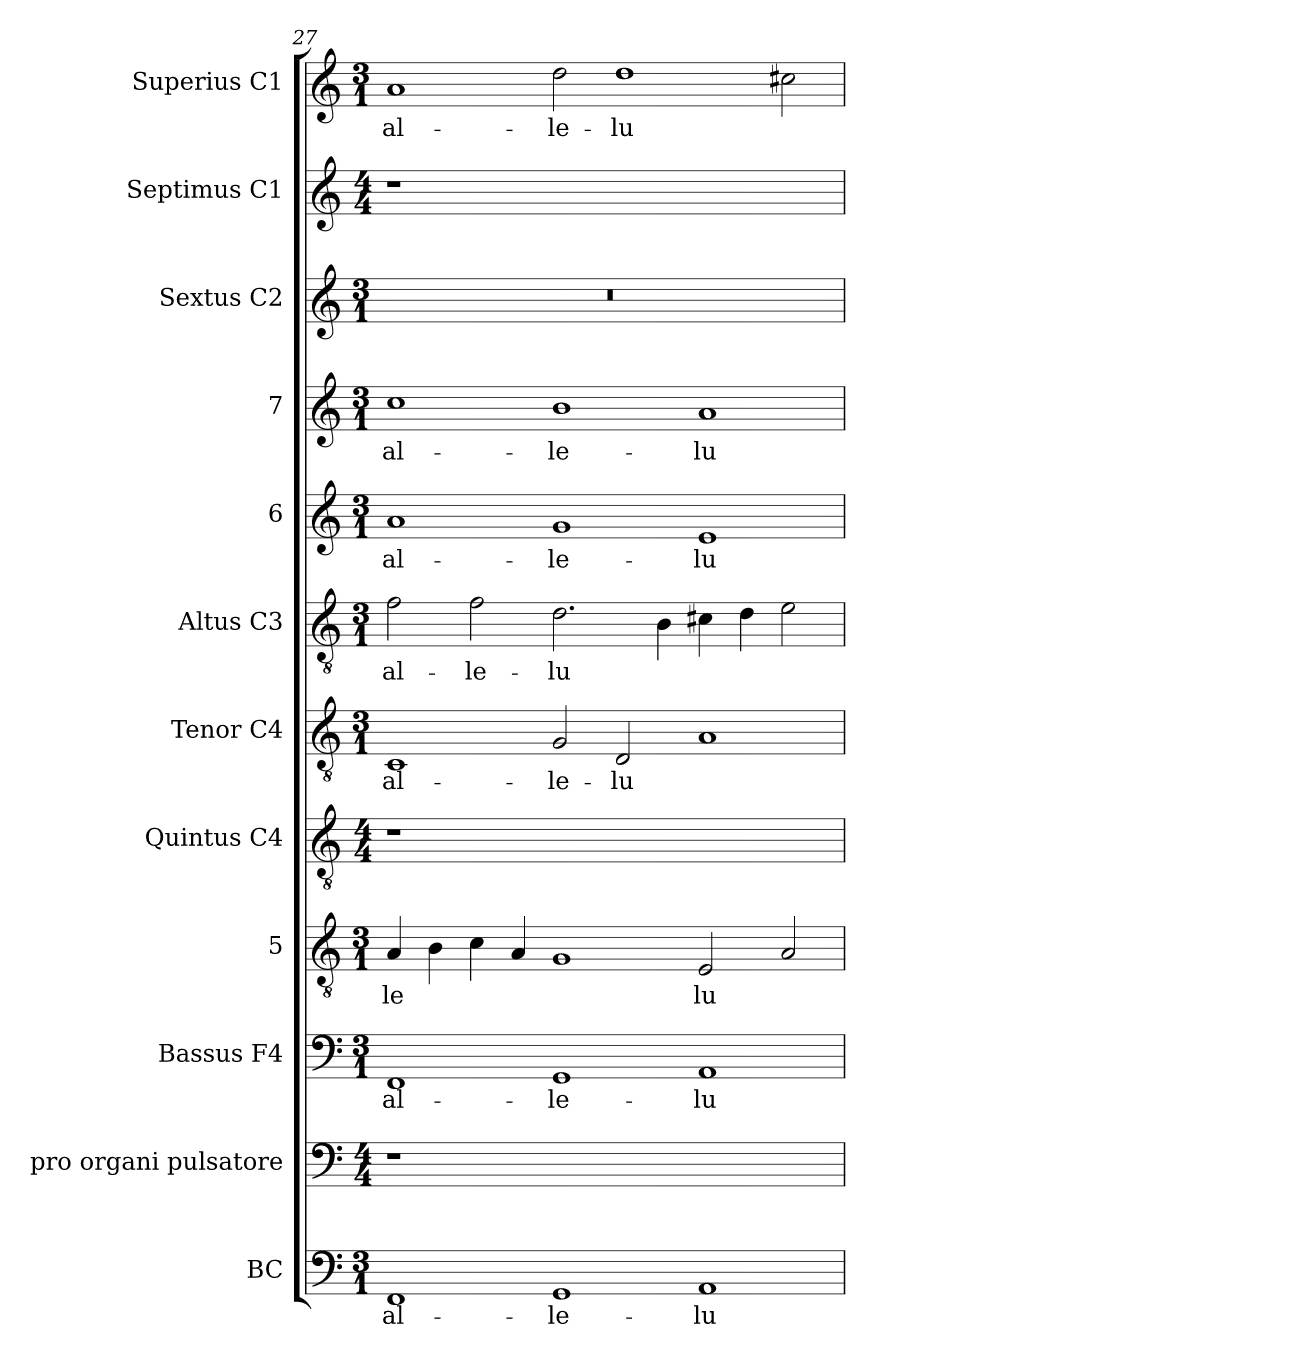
**kern	**text	**kern	**kern	**text	**kern	**text	**kern	**kern	**text	**kern	**text	**kern	**text	**kern	**text	**kern	**kern	**kern	**text
*part12	*part12	*part11	*part10	*part10	*part9	*part9	*part8	*part7	*part7	*part6	*part6	*part5	*part5	*part4	*part4	*part3	*part2	*part1	*part1
*staff12	*staff12	*staff11	*staff10	*staff10	*staff9	*staff9	*staff8	*staff7	*staff7	*staff6	*staff6	*staff5	*staff5	*staff4	*staff4	*staff3	*staff2	*staff1	*staff1
*I"BC	*	*I"pro organi  pulsatore	*I"Bassus  F4	*	*I"5	*	*I"Quintus  C4	*I"Tenor  C4	*	*I"Altus  C3	*	*I"6	*	*I"7	*	*I"Sextus  C2	*I"Septimus  C1	*I"Superius  C1	*
*I'BC	*	*	*I'B	*	*	*	*	*I'T	*	*I'A	*	*	*	*	*	*I'S	*	*I'S	*
*clefF4	*	*clefF4	*clefF4	*	*clefGv2	*	*clefGv2	*clefGv2	*	*clefGv2	*	*clefG2	*	*clefG2	*	*clefG2	*clefG2	*clefG2	*
*k[]	*	*k[]	*k[]	*	*k[]	*	*k[]	*k[]	*	*k[]	*	*k[]	*	*k[]	*	*k[]	*k[]	*k[]	*
*C:	*	*C:	*C:	*	*C:	*	*C:	*C:	*	*C:	*	*C:	*	*C:	*	*C:	*C:	*C:	*
*M3/1	*	*M4/4	*M3/1	*	*M3/1	*	*M4/4	*M3/1	*	*M3/1	*	*M3/1	*	*M3/1	*	*M3/1	*M4/4	*M3/1	*
=27	=27	=27	=27	=27	=27	=27	=27	=27	=27	=27	=27	=27	=27	=27	=27	=27	=27	=27	=27
!	!LO:LY:a:cj	!	!	!LO:LY:b:cj	!	!LO:LY:b:cj	!	!	!LO:LY:b:cj	!	!LO:LY:b:cj	!	!LO:LY:b:cj	!	!LO:LY:b:cj	!	!	!	!LO:LY:b:cj
1FF	al-	1r	1FF	al-	4A/	-le-	1r	1C	al-	2f\	al-	1a	al-	1cc	al-	0.r	1r	1a	al-
!	!	!	!	!	!	!LO:LY:b:cj	!	!	!	!	!	!	!	!	!	!	!	!	!
.	.	.	.	.	4B\	--	.	.	.	.	.	.	.	.	.	.	.	.	.
!	!	!	!	!	!	!LO:LY:b:cj	!	!	!	!	!LO:LY:b:cj	!	!	!	!	!	!	!	!
.	.	.	.	.	4c\	--	.	.	.	2f\	-le-	.	.	.	.	.	.	.	.
!	!	!	!	!	!	!LO:LY:b:cj	!	!	!	!	!	!	!	!	!	!	!	!	!
.	.	.	.	.	4A/	--	.	.	.	.	.	.	.	.	.	.	.	.	.
!	!LO:LY:a:cj	!	!	!LO:LY:b:cj	!	!LO:LY:b:cj	!	!	!LO:LY:b:cj	!	!LO:LY:b:cj	!	!LO:LY:b:cj	!	!LO:LY:b:cj	!	!	!	!LO:LY:b:cj
1GG	-le-	0ryy	1GG	-le-	1G	--	0ryy	2G/	-le-	2.d\	-lu-	1g	-le-	1b	-le-	.	0ryy	2dd\	-le-
!	!	!	!	!	!	!	!	!	!LO:LY:b:cj	!	!	!	!	!	!	!	!	!	!LO:LY:b:cj
.	.	.	.	.	.	.	.	2D/	-lu-	.	.	.	.	.	.	.	.	1dd	-lu-
!	!	!	!	!	!	!	!	!	!	!	!LO:LY:b:cj	!	!	!	!	!	!	!	!
.	.	.	.	.	.	.	.	.	.	4B\	--	.	.	.	.	.	.	.	.
!	!LO:LY:a:cj	!	!	!LO:LY:b:cj	!	!LO:LY:b:cj	!	!	!LO:LY:b:cj	!	!LO:LY:b:cj	!	!LO:LY:b:cj	!	!LO:LY:b:cj	!	!	!	!
1AA	-lu-	.	1AA	-lu-	2E/	-lu-	.	1A	--	4c#X\	--	1e	-lu-	1a	-lu-	.	.	.	.
!	!	!	!	!	!	!	!	!	!	!	!LO:LY:b:cj	!	!	!	!	!	!	!	!
.	.	.	.	.	.	.	.	.	.	4d\	--	.	.	.	.	.	.	.	.
!	!	!	!	!	!	!LO:LY:b:cj	!	!	!	!	!LO:LY:b:cj	!	!	!	!	!	!	!	!LO:LY:b:cj
.	.	.	.	.	2A/	--	.	.	.	2e\	--	.	.	.	.	.	.	2cc#X\	--
=	=	=	=	=	=	=	=	=	=	=	=	=	=	=	=	=	=	=	=
*-	*-	*-	*-	*-	*-	*-	*-	*-	*-	*-	*-	*-	*-	*-	*-	*-	*-	*-	*-
